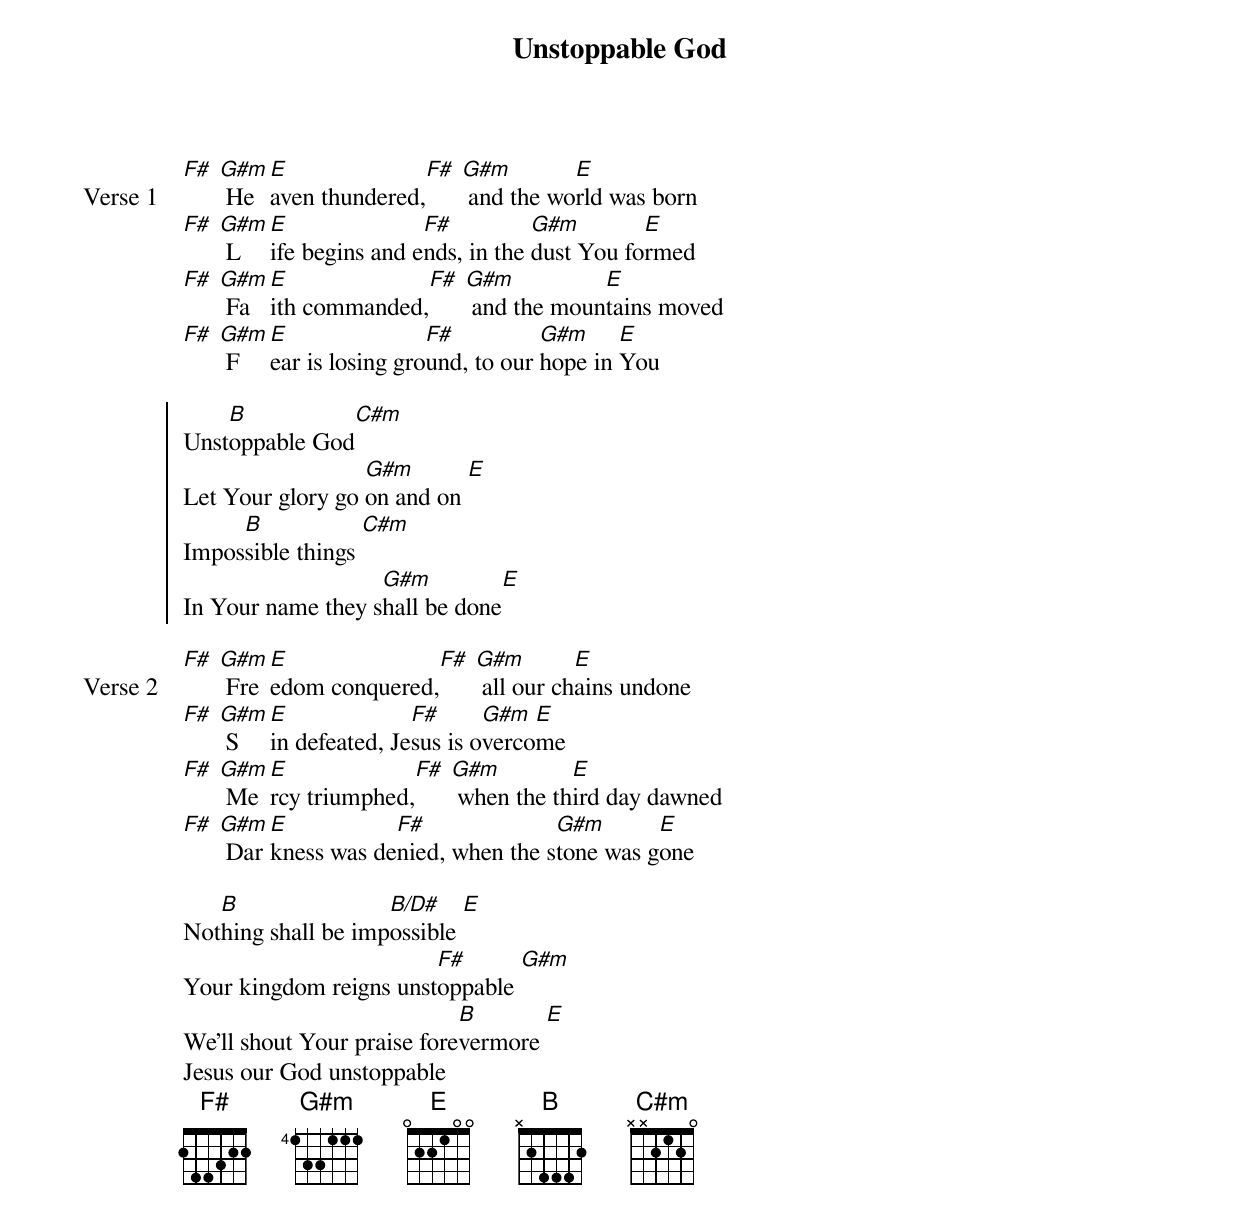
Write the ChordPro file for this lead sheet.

{title: Unstoppable God}
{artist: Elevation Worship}
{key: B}
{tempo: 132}

{start_of_verse: Verse 1}
[F#] [G#m] He[E]aven thundered,[F#] [G#m] and the wo[E]rld was born
[F#] [G#m] L[E]ife begins and e[F#]nds, in the [G#m]dust You fo[E]rmed
[F#] [G#m] Fa[E]ith commanded,[F#] [G#m] and the moun[E]tains moved
[F#] [G#m] F[E]ear is losing gro[F#]und, to our [G#m]hope in [E]You
{end_of_verse}

{start_of_chorus}
Unst[B]oppable God[C#m]
Let Your glory go [G#m]on and on [E]
Impos[B]sible things [C#m]
In Your name they s[G#m]hall be done[E]
{end_of_chorus}

{start_of_verse: Verse 2}
[F#] [G#m] Fre[E]edom conquered,[F#] [G#m] all our ch[E]ains undone
[F#] [G#m] S[E]in defeated, Je[F#]sus is o[G#m]verco[E]me
[F#] [G#m] Me[E]rcy triumphed,[F#] [G#m] when the th[E]ird day dawned
[F#] [G#m] Dar[E]kness was de[F#]nied, when the s[G#m]tone was g[E]one
{end_of_verse}

{start_of_bridge}
Not[B]hing shall be imp[B/D#]ossible [E]
Your kingdom reigns unst[F#]oppable [G#m]
We'll shout Your praise fore[B]vermore [E]
Jesus our God unstoppable
{end_of_bridge}
